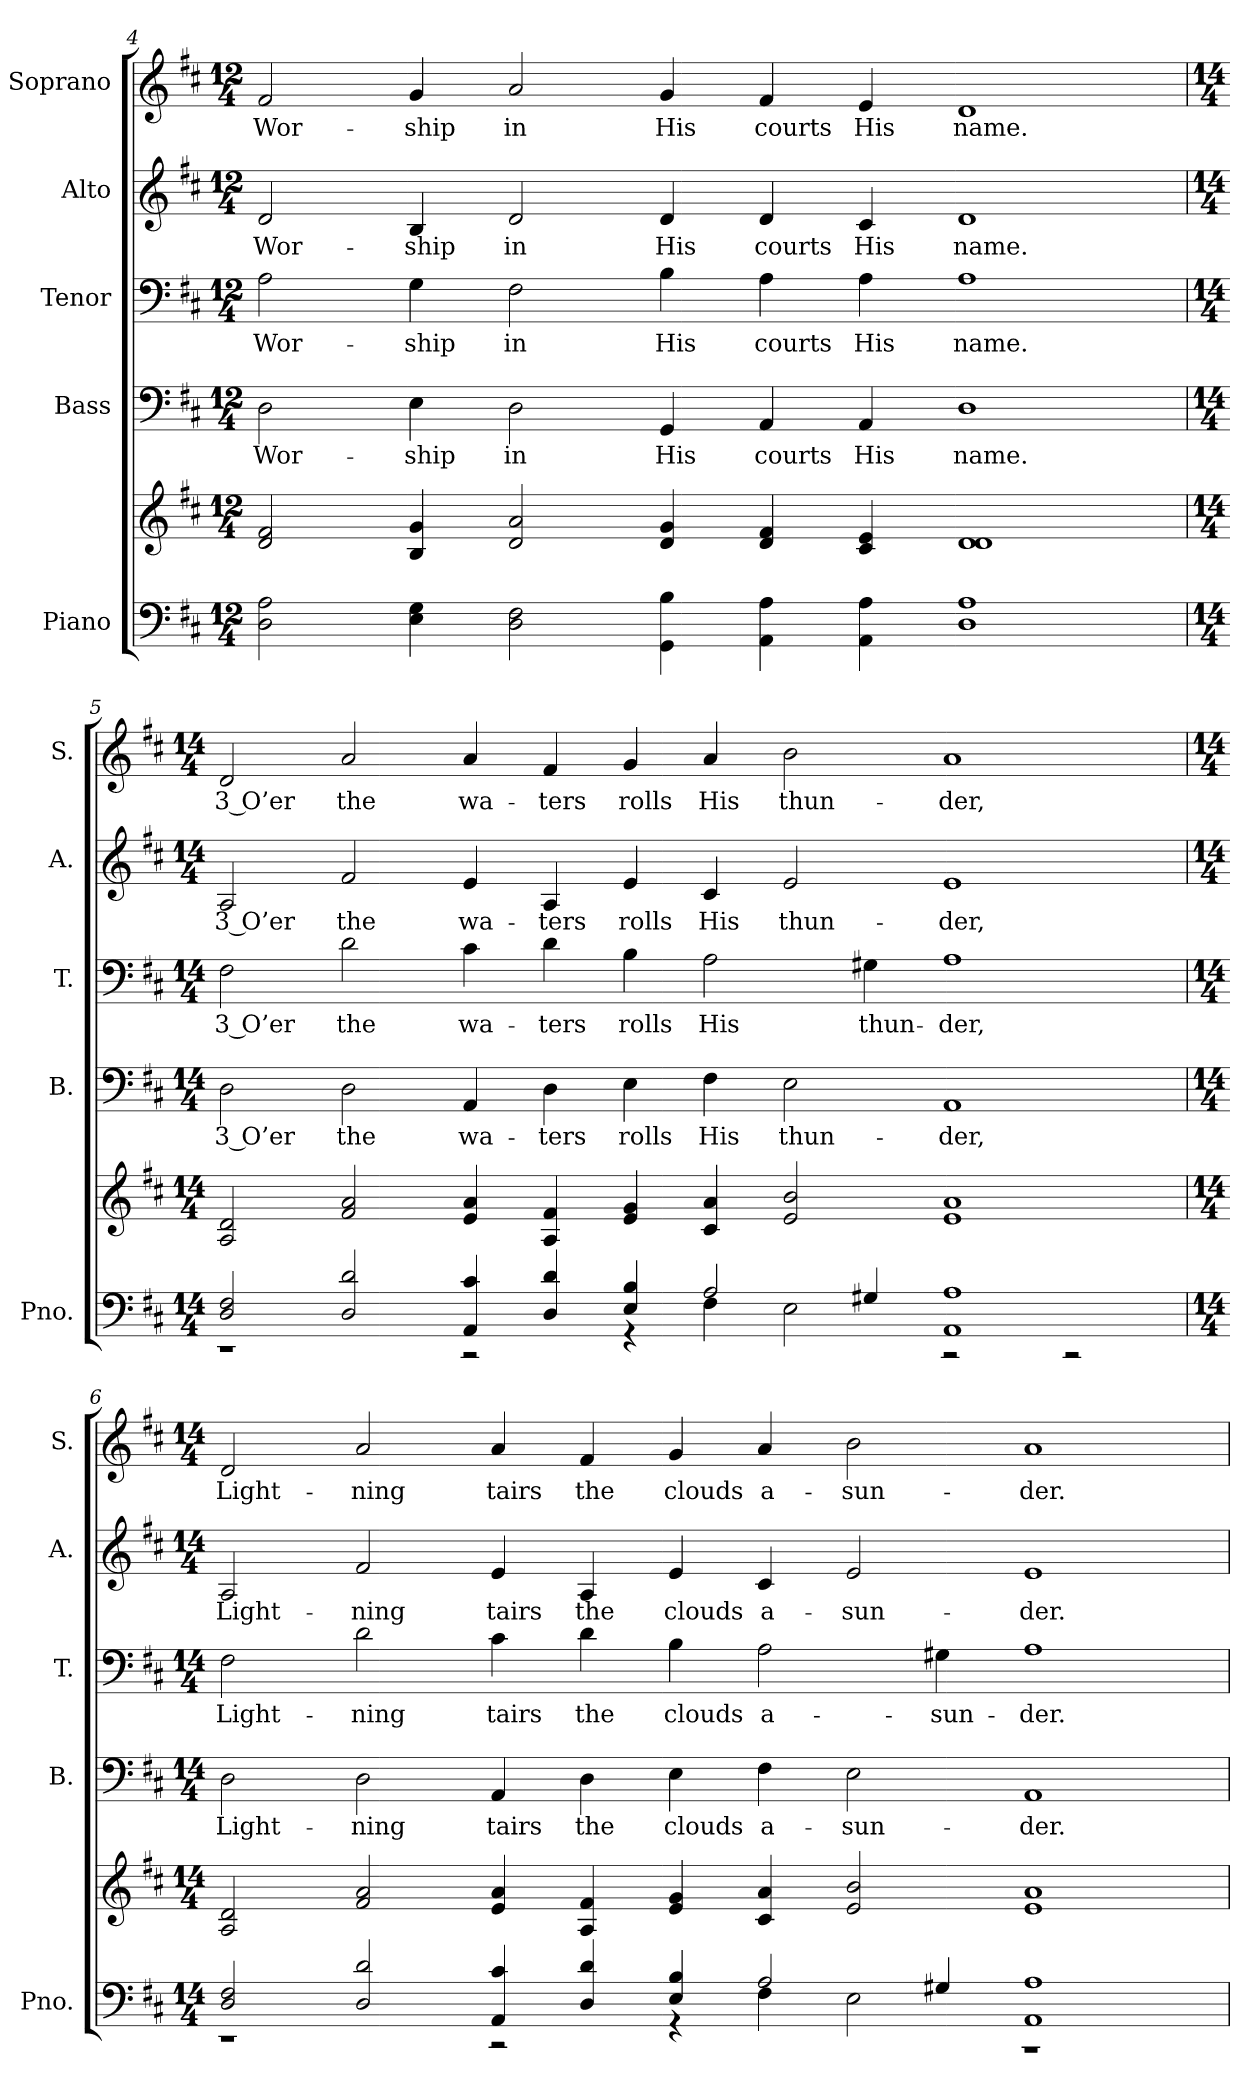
**kern	**kern	**kern	**text	**kern	**text	**kern	**text	**kern	**text
*part5	*part5	*part4	*part4	*part3	*part3	*part2	*part2	*part1	*part1
*staff6	*staff5	*staff4	*staff4	*staff3	*staff3	*staff2	*staff2	*staff1	*staff1
*I"Piano	*	*I"Bass	*	*I"Tenor	*	*I"Alto	*	*I"Soprano	*
*I'Pno.	*	*I'B.	*	*I'T.	*	*I'A.	*	*I'S.	*
*clefF4	*clefG2	*clefF4	*	*clefF4	*	*clefG2	*	*clefG2	*
*k[f#c#]	*k[f#c#]	*k[f#c#]	*	*k[f#c#]	*	*k[f#c#]	*	*k[f#c#]	*
*D:	*D:	*D:	*	*D:	*	*D:	*	*D:	*
*M12/4	*M12/4	*M12/4	*	*M12/4	*	*M12/4	*	*M12/4	*
=4	=4	=4	=4	=4	=4	=4	=4	=4	=4
!	!	!	!LO:LY:b:color=#000000	!	!	!	!	!	!
!	!	!	!	!	!LO:LY:b:color=#000000	!	!	!	!
!	!	!	!	!	!	!	!LO:LY:b:color=#000000	!	!
!	!	!	!	!	!	!	!	!	!LO:LY:b:color=#000000
2Di\ 2Ai	2di/ 2f#i	2Di\	Wor-	2Ai\	Wor-	2di/	Wor-	2f#i/	Wor-
!	!	!	!LO:LY:b:color=#000000	!	!	!	!	!	!
!	!	!	!	!	!LO:LY:b:color=#000000	!	!	!	!
!	!	!	!	!	!	!	!LO:LY:b:color=#000000	!	!
!	!	!	!	!	!	!	!	!	!LO:LY:b:color=#000000
4Ei\ 4Gi	4Bi/ 4gi	4Ei\	-ship	4Gi\	-ship	4Bi/	-ship	4gi/	-ship
!	!	!	!LO:LY:b:color=#000000	!	!	!	!	!	!
!	!	!	!	!	!LO:LY:b:color=#000000	!	!	!	!
!	!	!	!	!	!	!	!LO:LY:b:color=#000000	!	!
!	!	!	!	!	!	!	!	!	!LO:LY:b:color=#000000
2Di\ 2F#i	2di/ 2ai	2Di\	in	2F#i\	in	2di/	in	2ai/	in
!	!	!	!LO:LY:b:color=#000000	!	!	!	!	!	!
!	!	!	!	!	!LO:LY:b:color=#000000	!	!	!	!
!	!	!	!	!	!	!	!LO:LY:b:color=#000000	!	!
!	!	!	!	!	!	!	!	!	!LO:LY:b:color=#000000
4GGi\ 4Bi	4di/ 4gi	4GGi/	His	4Bi\	His	4di/	His	4gi/	His
!	!	!	!LO:LY:b:color=#000000	!	!	!	!	!	!
!	!	!	!	!	!LO:LY:b:color=#000000	!	!	!	!
!	!	!	!	!	!	!	!LO:LY:b:color=#000000	!	!
!	!	!	!	!	!	!	!	!	!LO:LY:b:color=#000000
4AAi\ 4Ai	4di/ 4f#i	4AAi/	courts	4Ai\	courts	4di/	courts	4f#i/	courts
!	!	!	!LO:LY:b:color=#000000	!	!	!	!	!	!
!	!	!	!	!	!LO:LY:b:color=#000000	!	!	!	!
!	!	!	!	!	!	!	!LO:LY:b:color=#000000	!	!
!	!	!	!	!	!	!	!	!	!LO:LY:b:color=#000000
4AAi\ 4Ai	4c#i/ 4ei	4AAi/	His	4Ai\	His	4c#i/	His	4ei/	His
!	!	!	!LO:LY:b:color=#000000	!	!	!	!	!	!
!	!	!	!	!	!LO:LY:b:color=#000000	!	!	!	!
!	!	!	!	!	!	!	!LO:LY:b:color=#000000	!	!
!	!	!	!	!	!	!	!	!	!LO:LY:b:color=#000000
1Di 1Ai	1di 1di	1Di	name.	1Ai	name.	1di	name.	1di	name.
!!LO:PB:g=z
=5	=5	=5	=5	=5	=5	=5	=5	=5	=5
*M14/4	*M14/4	*M14/4	*	*M14/4	*	*M14/4	*	*M14/4	*
*^	*	*	*	*	*	*	*	*	*
!	!	!	!	!LO:LY:b:color=#000000	!	!	!	!	!	!
!	!	!	!	!	!	!LO:LY:b:color=#000000	!	!	!	!
!	!	!	!	!	!	!	!	!LO:LY:b:color=#000000	!	!
!	!	!	!	!	!	!	!	!	!	!LO:LY:b:color=#000000
2Di/ 2F#i	1r	2Ai/ 2di	2Di\	3 O’er	2F#i\	3 O’er	2Ai/	3 O’er	2di/	3 O’er
!	!	!	!	!LO:LY:b:color=#000000	!	!	!	!	!	!
!	!	!	!	!	!	!LO:LY:b:color=#000000	!	!	!	!
!	!	!	!	!	!	!	!	!LO:LY:b:color=#000000	!	!
!	!	!	!	!	!	!	!	!	!	!LO:LY:b:color=#000000
2Di/ 2di	.	2f#i/ 2ai	2Di\	the	2di\	the	2f#i/	the	2ai/	the
!	!	!	!	!LO:LY:b:color=#000000	!	!	!	!	!	!
!	!	!	!	!	!	!LO:LY:b:color=#000000	!	!	!	!
!	!	!	!	!	!	!	!	!LO:LY:b:color=#000000	!	!
!	!	!	!	!	!	!	!	!	!	!LO:LY:b:color=#000000
4AAi/ 4c#i	2r	4ei/ 4ai	4AAi/	wa-	4c#i\	wa-	4ei/	wa-	4ai/	wa-
!	!	!	!	!LO:LY:b:color=#000000	!	!	!	!	!	!
!	!	!	!	!	!	!LO:LY:b:color=#000000	!	!	!	!
!	!	!	!	!	!	!	!	!LO:LY:b:color=#000000	!	!
!	!	!	!	!	!	!	!	!	!	!LO:LY:b:color=#000000
4Di/ 4di	.	4Ai/ 4f#i	4Di\	-ters	4di\	-ters	4Ai/	-ters	4f#i/	-ters
!	!	!	!	!LO:LY:b:color=#000000	!	!	!	!	!	!
!	!	!	!	!	!	!LO:LY:b:color=#000000	!	!	!	!
!	!	!	!	!	!	!	!	!LO:LY:b:color=#000000	!	!
!	!	!	!	!	!	!	!	!	!	!LO:LY:b:color=#000000
4Ei/ 4Bi	4r	4ei/ 4gi	4Ei\	rolls	4Bi\	rolls	4ei/	rolls	4gi/	rolls
!	!	!	!	!LO:LY:b:color=#000000	!	!	!	!	!	!
!	!	!	!	!	!	!LO:LY:b:color=#000000	!	!	!	!
!	!	!	!	!	!	!	!	!LO:LY:b:color=#000000	!	!
!	!	!	!	!	!	!	!	!	!	!LO:LY:b:color=#000000
2Ai/	4F#i\	4c#i/ 4ai	4F#i\	His	2Ai\	His	4c#i/	His	4ai/	His
!	!	!	!	!LO:LY:b:color=#000000	!	!	!	!	!	!
!	!	!	!	!	!	!	!	!LO:LY:b:color=#000000	!	!
!	!	!	!	!	!	!	!	!	!	!LO:LY:b:color=#000000
.	2Ei\	2ei/ 2bi	2Ei\	thun-	.	.	2ei/	thun-	2bi\	thun-
!	!	!	!	!	!	!LO:LY:b:color=#000000	!	!	!	!
4G#Xi/	.	.	.	.	4G#Xi\	thun-	.	.	.	.
!	!	!	!	!LO:LY:b:color=#000000	!	!	!	!	!	!
!	!	!	!	!	!	!LO:LY:b:color=#000000	!	!	!	!
!	!	!	!	!	!	!	!	!LO:LY:b:color=#000000	!	!
!	!	!	!	!	!	!	!	!	!	!LO:LY:b:color=#000000
1AAi 1Ai	2r	1ei 1ai	1AAi	-der,	1Ai	-der,	1ei	-der,	1ai	-der,
.	2r	.	.	.	.	.	.	.	.	.
=6	=6	=6	=6	=6	=6	=6	=6	=6	=6	=6
*M14/4	*	*M14/4	*M14/4	*	*M14/4	*	*M14/4	*	*M14/4	*
!	!	!	!	!LO:LY:b:color=#000000	!	!	!	!	!	!
!	!	!	!	!	!	!LO:LY:b:color=#000000	!	!	!	!
!	!	!	!	!	!	!	!	!LO:LY:b:color=#000000	!	!
!	!	!	!	!	!	!	!	!	!	!LO:LY:b:color=#000000
2Di/ 2F#i	1r	2Ai/ 2di	2Di\	Light-	2F#i\	Light-	2Ai/	Light-	2di/	Light-
!	!	!	!	!LO:LY:b:color=#000000	!	!	!	!	!	!
!	!	!	!	!	!	!LO:LY:b:color=#000000	!	!	!	!
!	!	!	!	!	!	!	!	!LO:LY:b:color=#000000	!	!
!	!	!	!	!	!	!	!	!	!	!LO:LY:b:color=#000000
2Di/ 2di	.	2f#i/ 2ai	2Di\	-ning	2di\	-ning	2f#i/	-ning	2ai/	-ning
!	!	!	!	!LO:LY:b:color=#000000	!	!	!	!	!	!
!	!	!	!	!	!	!LO:LY:b:color=#000000	!	!	!	!
!	!	!	!	!	!	!	!	!LO:LY:b:color=#000000	!	!
!	!	!	!	!	!	!	!	!	!	!LO:LY:b:color=#000000
4AAi/ 4c#i	2r	4ei/ 4ai	4AAi/	tairs	4c#i\	tairs	4ei/	tairs	4ai/	tairs
!	!	!	!	!LO:LY:b:color=#000000	!	!	!	!	!	!
!	!	!	!	!	!	!LO:LY:b:color=#000000	!	!	!	!
!	!	!	!	!	!	!	!	!LO:LY:b:color=#000000	!	!
!	!	!	!	!	!	!	!	!	!	!LO:LY:b:color=#000000
4Di/ 4di	.	4Ai/ 4f#i	4Di\	the	4di\	the	4Ai/	the	4f#i/	the
!	!	!	!	!LO:LY:b:color=#000000	!	!	!	!	!	!
!	!	!	!	!	!	!LO:LY:b:color=#000000	!	!	!	!
!	!	!	!	!	!	!	!	!LO:LY:b:color=#000000	!	!
!	!	!	!	!	!	!	!	!	!	!LO:LY:b:color=#000000
4Ei/ 4Bi	4r	4ei/ 4gi	4Ei\	clouds	4Bi\	clouds	4ei/	clouds	4gi/	clouds
!	!	!	!	!LO:LY:b:color=#000000	!	!	!	!	!	!
!	!	!	!	!	!	!LO:LY:b:color=#000000	!	!	!	!
!	!	!	!	!	!	!	!	!LO:LY:b:color=#000000	!	!
!	!	!	!	!	!	!	!	!	!	!LO:LY:b:color=#000000
2Ai/	4F#i\	4c#i/ 4ai	4F#i\	a-	2Ai\	a-	4c#i/	a-	4ai/	a-
!	!	!	!	!LO:LY:b:color=#000000	!	!	!	!	!	!
!	!	!	!	!	!	!	!	!LO:LY:b:color=#000000	!	!
!	!	!	!	!	!	!	!	!	!	!LO:LY:b:color=#000000
.	2Ei\	2ei/ 2bi	2Ei\	-sun-	.	.	2ei/	-sun-	2bi\	-sun-
!	!	!	!	!	!	!LO:LY:b:color=#000000	!	!	!	!
4G#Xi/	.	.	.	.	4G#Xi\	-sun-	.	.	.	.
!	!	!	!	!LO:LY:b:color=#000000	!	!	!	!	!	!
!	!	!	!	!	!	!LO:LY:b:color=#000000	!	!	!	!
!	!	!	!	!	!	!	!	!LO:LY:b:color=#000000	!	!
!	!	!	!	!	!	!	!	!	!	!LO:LY:b:color=#000000
1AAi 1Ai	1r	1ei 1ai	1AAi	-der.	1Ai	-der.	1ei	-der.	1ai	-der.
*v	*v	*	*	*	*	*	*	*	*	*
=	=	=	=	=	=	=	=	=	=
*-	*-	*-	*-	*-	*-	*-	*-	*-	*-
